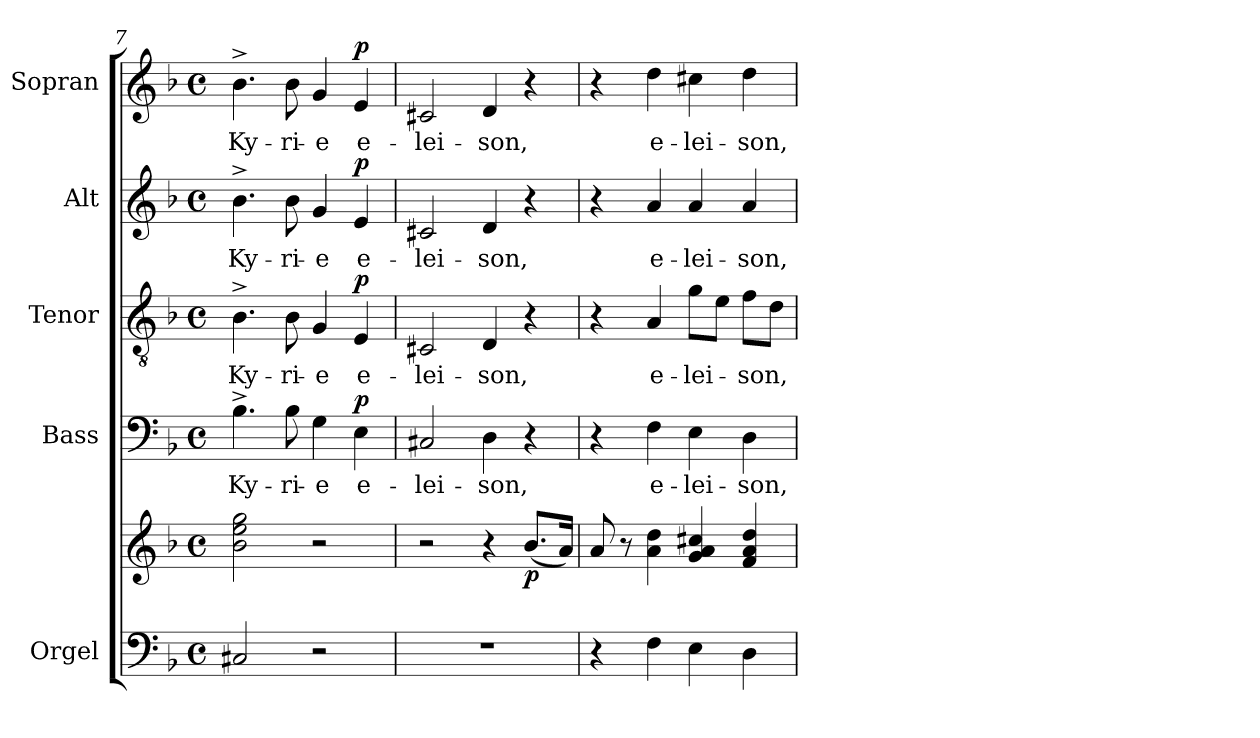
**kern	**kern	**dynam	**kern	**text	**dynam	**kern	**text	**dynam	**kern	**text	**dynam	**kern	**text	**dynam
*part5	*part5	*part5	*part4	*part4	*part4	*part3	*part3	*part3	*part2	*part2	*part2	*part1	*part1	*part1
*staff6	*staff5	*staff5/6	*staff4	*staff4	*staff4	*staff3	*staff3	*staff3	*staff2	*staff2	*staff2	*staff1	*staff1	*staff1
*I"Orgel	*	*	*I"Bass	*	*	*I"Tenor	*	*	*I"Alt	*	*	*I"Sopran	*	*
*I'Org.	*	*	*I'B.	*	*	*I'T.	*	*	*I'A.	*	*	*I'S.	*	*
*clefF4	*clefG2	*	*clefF4	*	*	*clefGv2	*	*	*clefG2	*	*	*clefG2	*	*
*k[b-]	*k[b-]	*	*k[b-]	*	*	*k[b-]	*	*	*k[b-]	*	*	*k[b-]	*	*
*F:	*F:	*	*F:	*	*	*F:	*	*	*F:	*	*	*F:	*	*
*M4/4	*M4/4	*	*M4/4	*	*	*M4/4	*	*	*M4/4	*	*	*M4/4	*	*
*met(c)	*met(c)	*	*met(c)	*	*	*met(c)	*	*	*met(c)	*	*	*met(c)	*	*
=7	=7	=7	=7	=7	=7	=7	=7	=7	=7	=7	=7	=7	=7	=7
!	!	!	!	!LO:LY:b	!	!	!LO:LY:b	!	!	!LO:LY:b	!	!	!LO:LY:b	!
2C#X/	2b-\ 2ee\ 2gg\	.	4.B-^>\	Ky-	.	4.B-^>\	Ky-	.	4.b-^>\	Ky-	.	4.b-^>\	Ky-	.
!	!	!	!	!LO:LY:b	!	!	!LO:LY:b	!	!	!LO:LY:b	!	!	!LO:LY:b	!
.	.	.	8B-\	-ri-	.	8B-\	-ri-	.	8b-\	-ri-	.	8b-\	-ri-	.
!	!	!	!	!LO:LY:b	!	!	!LO:LY:b	!	!	!LO:LY:b	!	!	!LO:LY:b	!
2r	2r	.	4G\	-e	.	4G/	-e	.	4g/	-e	.	4g/	-e	.
!	!	!	!	!LO:LY:b	!LO:DY:a	!	!LO:LY:b	!LO:DY:a	!	!LO:LY:b	!LO:DY:a	!	!LO:LY:b	!LO:DY:a
.	.	.	4E\	e-	p	4E/	e-	p	4e/	e-	p	4e/	e-	p
!!LO:LB:g=z
=8	=8	=8	=8	=8	=8	=8	=8	=8	=8	=8	=8	=8	=8	=8
!	!	!	!	!LO:LY:b	!	!	!LO:LY:b	!	!	!LO:LY:b	!	!	!LO:LY:b	!
1r	2r	.	2C#X/	-lei-	.	2C#X/	-lei-	.	2c#X/	-lei-	.	2c#X/	-lei-	.
!	!	!	!	!LO:LY:b	!	!	!LO:LY:b	!	!	!LO:LY:b	!	!	!LO:LY:b	!
.	4r	.	4D\	-son,	.	4D/	-son,	.	4d/	-son,	.	4d/	-son,	.
!	!	!LO:DY:b	!	!	!	!	!	!	!	!	!	!	!	!
.	(<8.b-/L	p	4r	.	.	4r	.	.	4r	.	.	4r	.	.
.	16a/Jk)	.	.	.	.	.	.	.	.	.	.	.	.	.
=9	=9	=9	=9	=9	=9	=9	=9	=9	=9	=9	=9	=9	=9	=9
4r	8a/	.	4r	.	.	4r	.	.	4r	.	.	4r	.	.
.	8r	.	.	.	.	.	.	.	.	.	.	.	.	.
!	!	!	!	!LO:LY:b	!	!	!LO:LY:b	!	!	!LO:LY:b	!	!	!LO:LY:b	!
4F\	4a\ 4dd\	.	4F\	e-	.	4A/	e-	.	4a/	e-	.	4dd\	e-	.
!	!	!	!	!LO:LY:b	!	!	!LO:LY:b	!	!	!LO:LY:b	!	!	!LO:LY:b	!
4E\	4g/ 4a/ 4cc#X/	.	4E\	-lei-	.	8g\L	-lei-	.	4a/	-lei-	.	4cc#X\	-lei-	.
.	.	.	.	.	.	8e\J	.	.	.	.	.	.	.	.
!	!	!	!	!LO:LY:b	!	!	!LO:LY:b	!	!	!LO:LY:b	!	!	!LO:LY:b	!
4D\	4f/ 4a/ 4dd/	.	4D\	-son,	.	8f\L	-son,	.	4a/	-son,	.	4dd\	-son,	.
.	.	.	.	.	.	8d\J	.	.	.	.	.	.	.	.
=	=	=	=	=	=	=	=	=	=	=	=	=	=	=
*-	*-	*-	*-	*-	*-	*-	*-	*-	*-	*-	*-	*-	*-	*-
